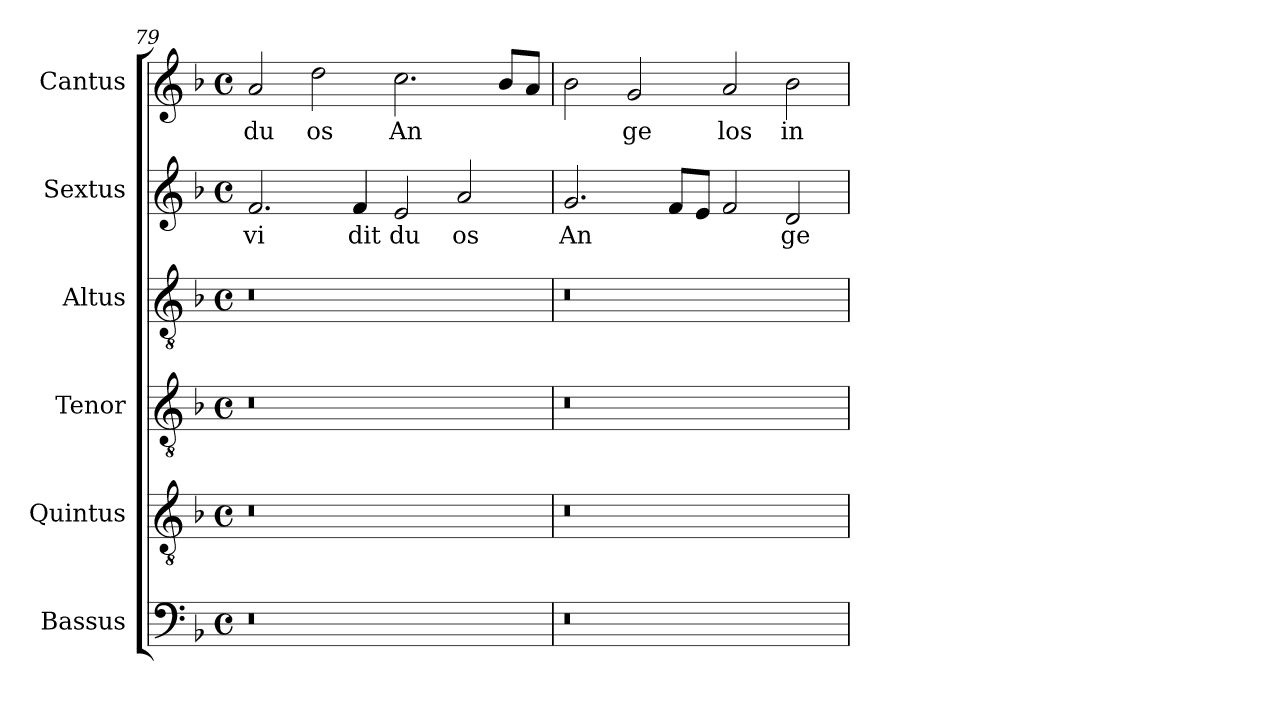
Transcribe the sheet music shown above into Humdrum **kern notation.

**kern	**kern	**kern	**kern	**kern	**text	**kern	**text
*part6	*part5	*part4	*part3	*part2	*part2	*part1	*part1
*staff6	*staff5	*staff4	*staff3	*staff2	*staff2	*staff1	*staff1
*I"Bassus	*I"Quintus	*I"Tenor	*I"Altus	*I"Sextus	*	*I"Cantus	*
*clefF4	*clefGv2	*clefGv2	*clefGv2	*clefG2	*	*clefG2	*
*k[b-]	*k[b-]	*k[b-]	*k[b-]	*k[b-]	*	*k[b-]	*
*F:	*F:	*F:	*F:	*F:	*	*F:	*
*M4/4	*M4/4	*M4/4	*M4/4	*M4/4	*	*M4/4	*
*met(c)	*met(c)	*met(c)	*met(c)	*met(c)	*	*met(c)	*
=79	=79	=79	=79	=79	=79	=79	=79
!	!	!	!	!	!LO:LY:b:cj	!	!LO:LY:b:cj
0r	0r	0r	0r	2.f/	vi	2a/	du
!	!	!	!	!	!	!	!LO:LY:b:cj
.	.	.	.	.	.	2dd\	os
!	!	!	!	!	!LO:LY:b:cj	!	!
.	.	.	.	4f/	dit	.	.
!	!	!	!	!	!LO:LY:b:cj	!	!LO:LY:b
.	.	.	.	2e/	du	2.cc\	An
!	!	!	!	!	!LO:LY:b:cj	!	!
.	.	.	.	2a/	os	.	.
.	.	.	.	.	.	8b-/L	.
.	.	.	.	.	.	8a/J	.
=80	=80	=80	=80	=80	=80	=80	=80
!	!	!	!	!	!LO:LY:b	!	!
0r	0r	0r	0r	2.g/	An	2b-\	.
!	!	!	!	!	!	!	!LO:LY:b:cj
.	.	.	.	.	.	2g/	ge
.	.	.	.	8f/L	.	.	.
.	.	.	.	8e/J	.	.	.
!	!	!	!	!	!	!	!LO:LY:b:cj
.	.	.	.	2f/	.	2a/	los
!	!	!	!	!	!LO:LY:b:cj	!	!LO:LY:b:cj
.	.	.	.	2d/	ge	2b-\	in
=	=	=	=	=	=	=	=
*-	*-	*-	*-	*-	*-	*-	*-
